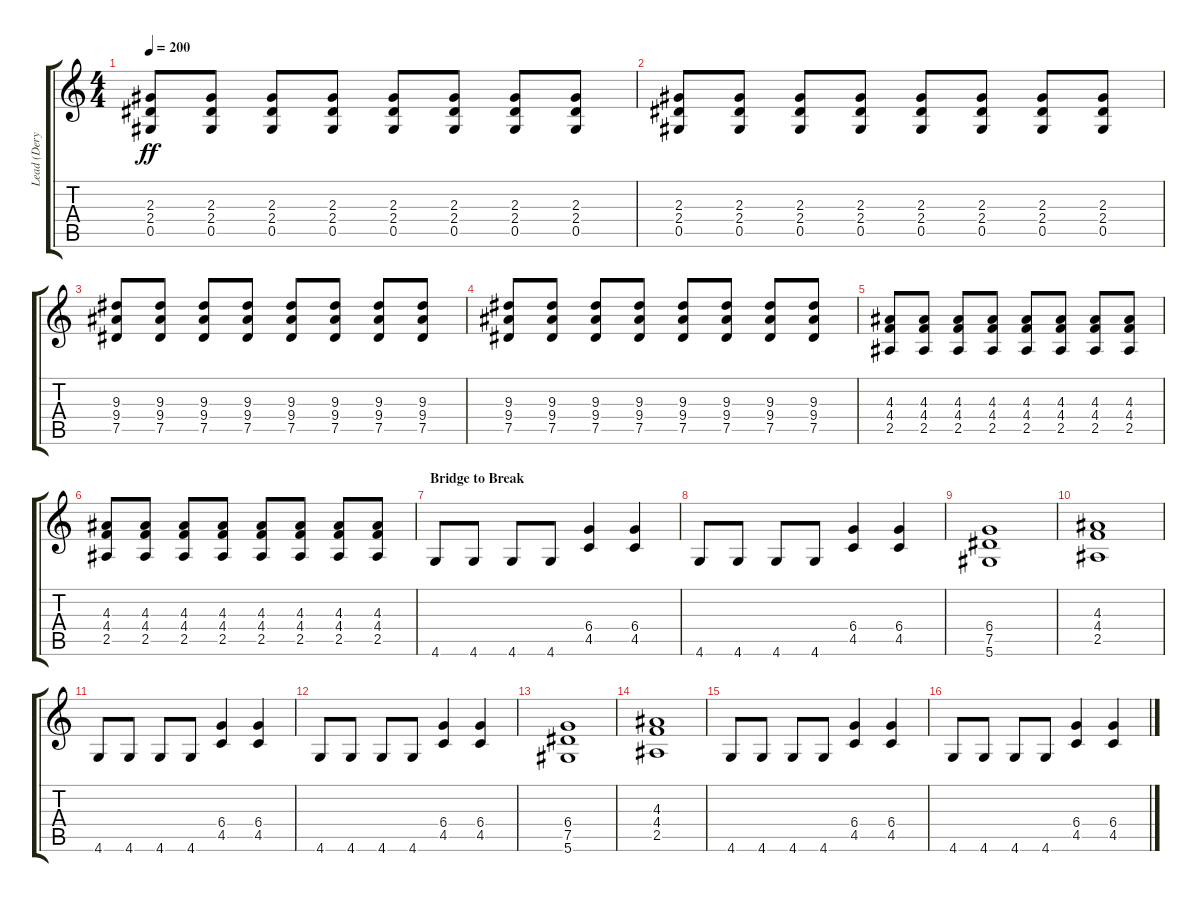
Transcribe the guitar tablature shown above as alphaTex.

\track ("Lead (Deryck)" "Lead (Dery") {instrument distortionguitar}
\staff {score tabs}
\tuning (Eb4 Bb3 Gb3 Db3 Ab2 Eb2) {hide}
\ts (4 4)
\tempo 200
\clef g2
\ks c
(2.3 2.4 0.5).8{dy ff} (2.3 2.4 0.5).8 (2.3 2.4 0.5).8 (2.3 2.4 0.5).8 (2.3 2.4 0.5).8 (2.3 2.4 0.5).8 (2.3 2.4 0.5).8 (2.3 2.4 0.5).8 |
(2.3 2.4 0.5).8 (2.3 2.4 0.5).8 (2.3 2.4 0.5).8 (2.3 2.4 0.5).8 (2.3 2.4 0.5).8 (2.3 2.4 0.5).8 (2.3 2.4 0.5).8 (2.3 2.4 0.5).8 |
(9.3 9.4 7.5).8 (9.3 9.4 7.5).8 (9.3 9.4 7.5).8 (9.3 9.4 7.5).8 (9.3 9.4 7.5).8 (9.3 9.4 7.5).8 (9.3 9.4 7.5).8 (9.3 9.4 7.5).8 |
(9.3 9.4 7.5).8 (9.3 9.4 7.5).8 (9.3 9.4 7.5).8 (9.3 9.4 7.5).8 (9.3 9.4 7.5).8 (9.3 9.4 7.5).8 (9.3 9.4 7.5).8 (9.3 9.4 7.5).8 |
(4.3 4.4 2.5).8 (4.3 4.4 2.5).8 (4.3 4.4 2.5).8 (4.3 4.4 2.5).8 (4.3 4.4 2.5).8 (4.3 4.4 2.5).8 (4.3 4.4 2.5).8 (4.3 4.4 2.5).8 |
(4.3 4.4 2.5).8 (4.3 4.4 2.5).8 (4.3 4.4 2.5).8 (4.3 4.4 2.5).8 (4.3 4.4 2.5).8 (4.3 4.4 2.5).8 (4.3 4.4 2.5).8 (4.3 4.4 2.5).8 |
\section ("" "Bridge to Break")
4.6.8 4.6.8 4.6.8 4.6.8 (6.4 4.5).4 (6.4 4.5).4 |
4.6.8 4.6.8 4.6.8 4.6.8 (6.4 4.5).4 (6.4 4.5).4 |
(6.4 7.5 5.6).1 |
(4.3 4.4 2.5).1 |
4.6.8 4.6.8 4.6.8 4.6.8 (6.4 4.5).4 (6.4 4.5).4 |
4.6.8 4.6.8 4.6.8 4.6.8 (6.4 4.5).4 (6.4 4.5).4 |
(6.4 7.5 5.6).1 |
(4.3 4.4 2.5).1 |
4.6.8 4.6.8 4.6.8 4.6.8 (6.4 4.5).4 (6.4 4.5).4 |
4.6.8 4.6.8 4.6.8 4.6.8 (6.4 4.5).4 (6.4 4.5).4
